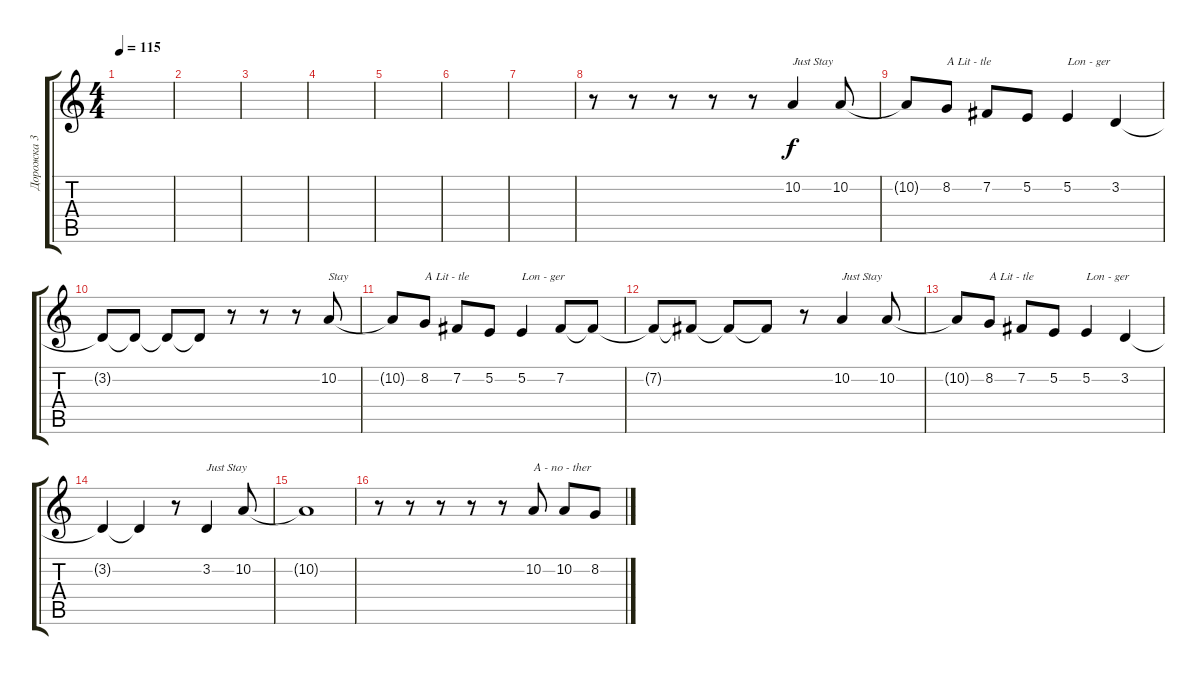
\track ("Дорожка 3" "Дорожка 3") {instrument voiceoohs}
\staff {score tabs}
\tuning (E4 B3 G3 D3 A2 E2) {hide}
\ts (4 4)
\tempo 115
\clef g2
\ks c
|
|
|
|
|
|
|
r.8 r.8 r.8 r.8 r.8 10.2.4{txt "Just Stay"} 10.2.8 |
10.2{t}.8 8.2.8{txt "A Lit - tle "} 7.2.8 5.2.8 5.2.4{txt "Lon - ger"} 3.2.4 |
3.2{t}.8 3.2{t}.8 3.2{t}.8 3.2{t}.8 r.8 r.8 r.8 10.2.8{txt "Stay"} |
10.2{t}.8 8.2.8{txt "A Lit - tle"} 7.2.8 5.2.8 5.2.4{txt "Lon - ger"} 7.2.8 7.2{t}.8 |
7.2{t}.8 7.2{t}.8 7.2{t}.8 7.2{t}.8 r.8 10.2.4{txt "Just Stay"} 10.2.8 |
10.2{t}.8 8.2.8{txt "A Lit - tle"} 7.2.8 5.2.8 5.2.4{txt "Lon - ger"} 3.2.4 |
3.2{t}.4 3.2{t}.4 r.8 3.2.4{txt "Just Stay"} 10.2.8 |
10.2{t}.1 |
r.8 r.8 r.8 r.8 r.8 10.2.8{txt "A - no - ther"} 10.2.8 8.2.8
